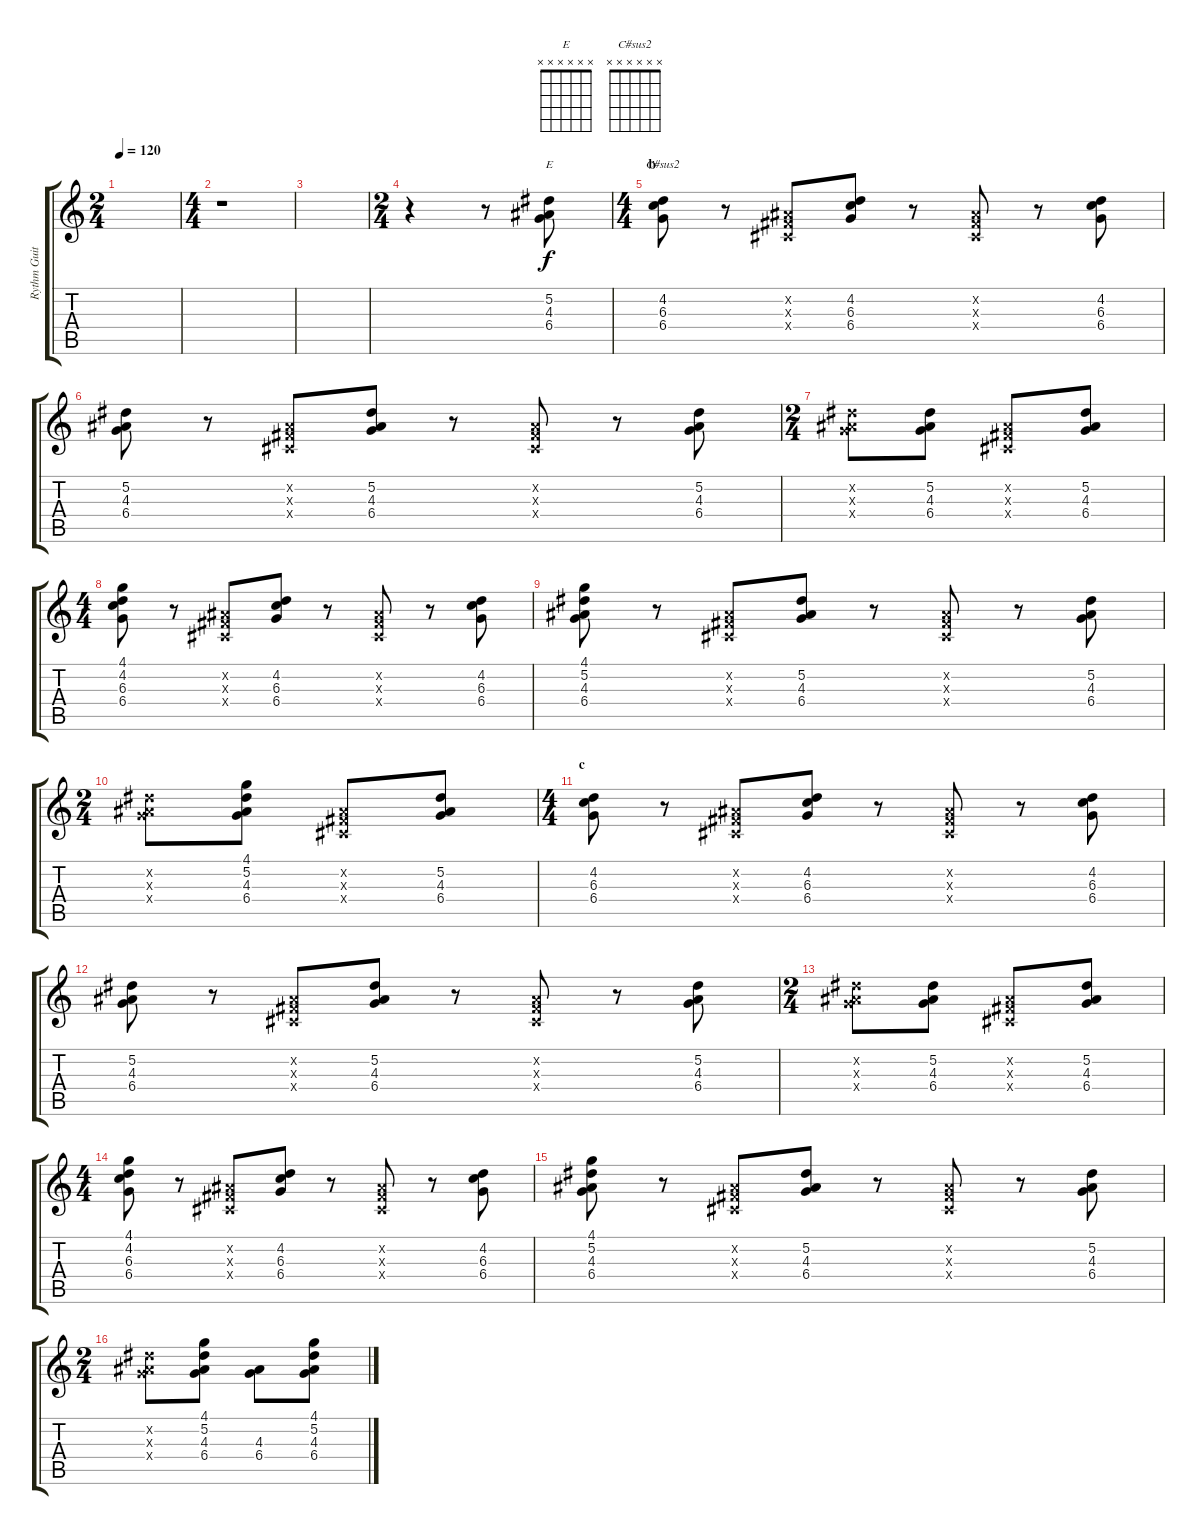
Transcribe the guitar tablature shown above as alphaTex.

\track ("Rythm Guitar" "Rythm Guit") {instrument distortionguitar}
\staff {score tabs}
\tuning (Eb4 Bb3 Gb3 Db3 Ab2 Eb2) {hide}
\chord ("E" x x x x x x)
\chord ("C#sus2" x x x x x x)
\ts (2 4)
\tempo 120
\clef g2
\ks c
|
\ts (4 4)
r.1 |
|
\ts (2 4)
r.4 r.8 (5.2 4.3 6.4).8{ch "E"} |
\ts (4 4)
\section ("" "b")
(4.2 6.3 6.4).8{ch "C#sus2"} r.8 (0.2{x} 0.3{x} 0.4{x}).8 (4.2 6.3 6.4).8 r.8 (0.2{x} 0.3{x} 0.4{x}).8 r.8 (4.2 6.3 6.4).8 |
(5.2 4.3 6.4).8 r.8 (0.2{x} 0.3{x} 0.4{x}).8 (5.2 4.3 6.4).8 r.8 (0.2{x} 0.3{x} 0.4{x}).8 r.8 (5.2 4.3 6.4).8 |
\ts (2 4)
(5.2{x} 4.3{x} 6.4{x}).8 (5.2 4.3 6.4).8 (0.2{x} 0.3{x} 0.4{x}).8 (5.2 4.3 6.4).8 |
\ts (4 4)
(4.1 4.2 6.3 6.4).8 r.8 (0.2{x} 0.3{x} 0.4{x}).8 (4.2 6.3 6.4).8 r.8 (0.2{x} 0.3{x} 0.4{x}).8 r.8 (4.2 6.3 6.4).8 |
(4.1 5.2 4.3 6.4).8 r.8 (0.2{x} 0.3{x} 0.4{x}).8 (5.2 4.3 6.4).8 r.8 (0.2{x} 0.3{x} 0.4{x}).8 r.8 (5.2 4.3 6.4).8 |
\ts (2 4)
(5.2{x} 4.3{x} 6.4{x}).8 (4.1 5.2 4.3 6.4).8 (0.2{x} 0.3{x} 0.4{x}).8 (5.2 4.3 6.4).8 |
\ts (4 4)
\section ("" "c")
(4.2 6.3 6.4).8 r.8 (0.2{x} 0.3{x} 0.4{x}).8 (4.2 6.3 6.4).8 r.8 (0.2{x} 0.3{x} 0.4{x}).8 r.8 (4.2 6.3 6.4).8 |
(5.2 4.3 6.4).8 r.8 (0.2{x} 0.3{x} 0.4{x}).8 (5.2 4.3 6.4).8 r.8 (0.2{x} 0.3{x} 0.4{x}).8 r.8 (5.2 4.3 6.4).8 |
\ts (2 4)
(5.2{x} 4.3{x} 6.4{x}).8 (5.2 4.3 6.4).8 (0.2{x} 0.3{x} 0.4{x}).8 (5.2 4.3 6.4).8 |
\ts (4 4)
(4.1 4.2 6.3 6.4).8 r.8 (0.2{x} 0.3{x} 0.4{x}).8 (4.2 6.3 6.4).8 r.8 (0.2{x} 0.3{x} 0.4{x}).8 r.8 (4.2 6.3 6.4).8 |
(4.1 5.2 4.3 6.4).8 r.8 (0.2{x} 0.3{x} 0.4{x}).8 (5.2 4.3 6.4).8 r.8 (0.2{x} 0.3{x} 0.4{x}).8 r.8 (5.2 4.3 6.4).8 |
\ts (2 4)
(5.2{x} 4.3{x} 6.4{x}).8 (4.1 5.2 4.3 6.4).8 (4.3 6.4).8 (4.1 5.2 4.3 6.4).8
